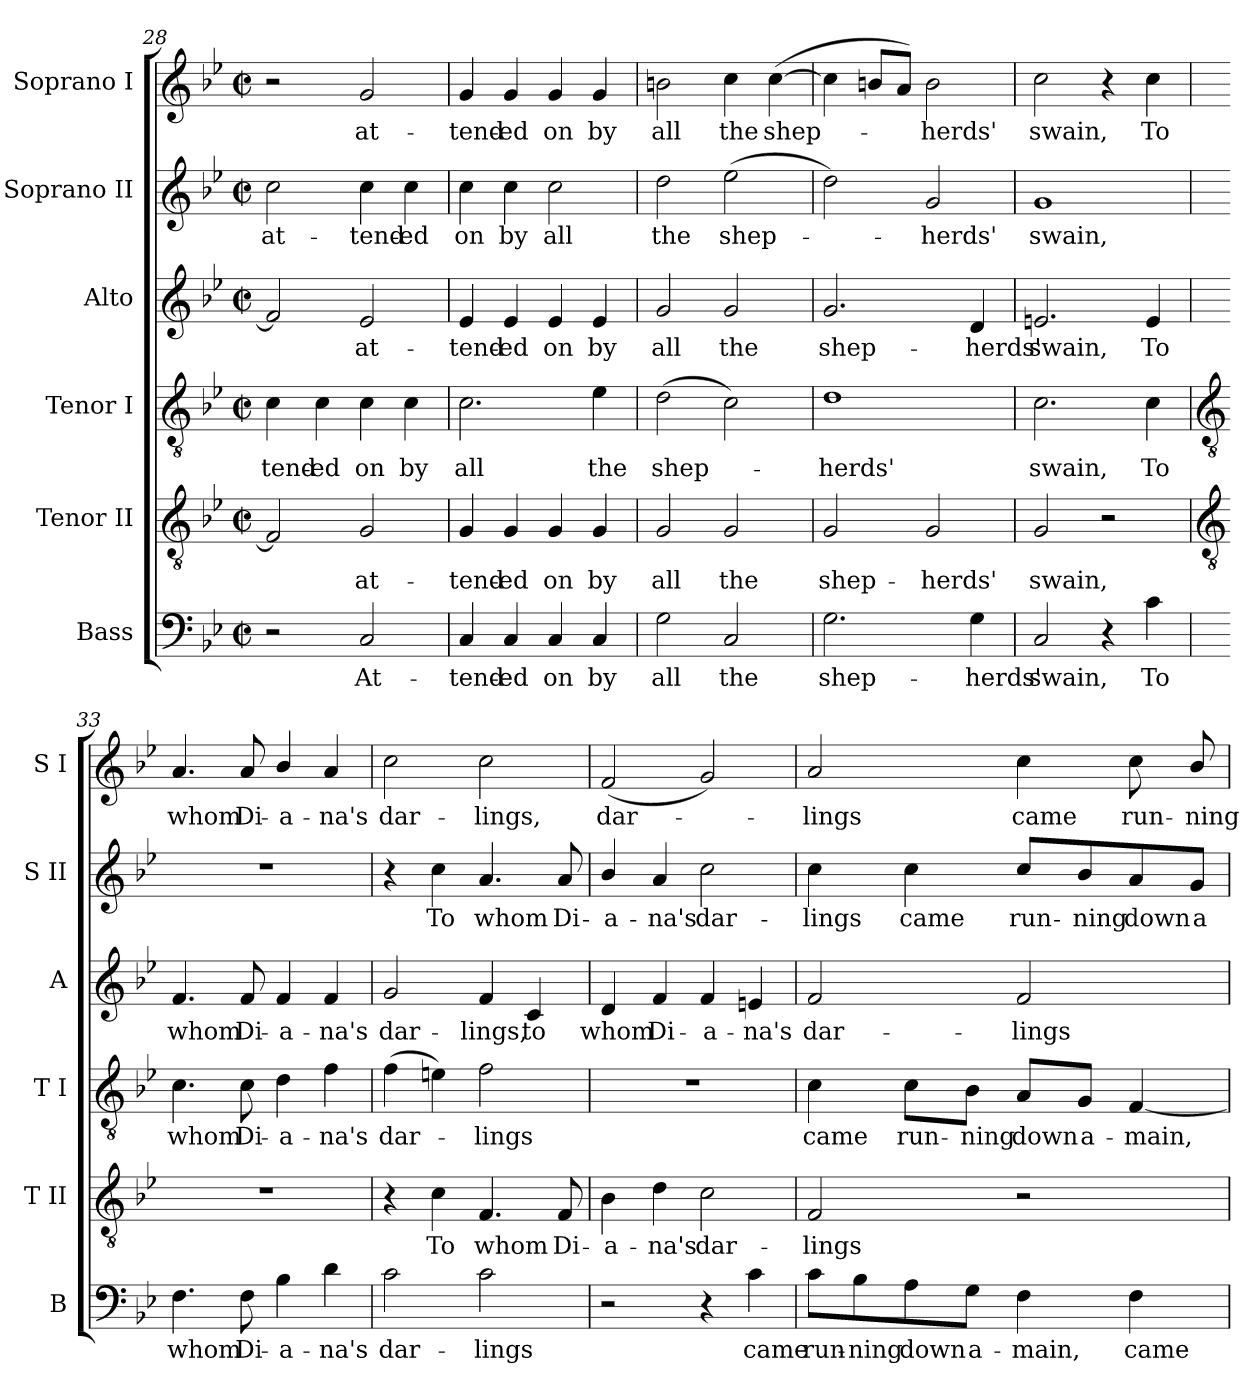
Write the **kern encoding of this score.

**kern	**text	**kern	**text	**kern	**text	**kern	**text	**kern	**text	**kern	**text
*part6	*part6	*part5	*part5	*part4	*part4	*part3	*part3	*part2	*part2	*part1	*part1
*staff6	*staff6	*staff5	*staff5	*staff4	*staff4	*staff3	*staff3	*staff2	*staff2	*staff1	*staff1
*I"Bass	*	*I"Tenor II	*	*I"Tenor I	*	*I"Alto	*	*I"Soprano II	*	*I"Soprano I	*
*I'B	*	*I'T II	*	*I'T I	*	*I'A	*	*I'S II	*	*I'S I	*
*clefF4	*	*clefGv2	*	*clefGv2	*	*clefG2	*	*clefG2	*	*clefG2	*
*k[b-e-]	*	*k[b-e-]	*	*k[b-e-]	*	*k[b-e-]	*	*k[b-e-]	*	*k[b-e-]	*
*B-:	*	*B-:	*	*B-:	*	*B-:	*	*B-:	*	*B-:	*
*M2/2	*	*M2/2	*	*M2/2	*	*M2/2	*	*M2/2	*	*M2/2	*
*met(c|)	*	*met(c|)	*	*met(c|)	*	*met(c|)	*	*met(c|)	*	*met(c|)	*
=28	=28	=28	=28	=28	=28	=28	=28	=28	=28	=28	=28
!	!	!	!	!	!LO:LY:b	!	!	!	!LO:LY:b	!	!
2r	.	2F]	.	4c	-tend-	2f]	.	2cc	at-	2r	.
!	!	!	!	!	!LO:LY:b	!	!	!	!	!	!
.	.	.	.	4c	-ed	.	.	.	.	.	.
!	!LO:LY:b	!	!LO:LY:b	!	!LO:LY:b	!	!LO:LY:b	!	!LO:LY:b	!	!LO:LY:b
2C	At-	2G	at-	4c	on	2e-	at-	4cc	-tend-	2g	at-
!	!	!	!	!	!LO:LY:b	!	!	!	!LO:LY:b	!	!
.	.	.	.	4c	by	.	.	4cc	-ed	.	.
=29	=29	=29	=29	=29	=29	=29	=29	=29	=29	=29	=29
!	!LO:LY:b	!	!LO:LY:b	!	!LO:LY:b	!	!LO:LY:b	!	!LO:LY:b	!	!LO:LY:b
4C	-tend-	4G	-tend-	2.c	all	4e-	-tend-	4cc	on	4g	-tend-
!	!LO:LY:b	!	!LO:LY:b	!	!	!	!LO:LY:b	!	!LO:LY:b	!	!LO:LY:b
4C	-ed	4G	-ed	.	.	4e-	-ed	4cc	by	4g	-ed
!	!LO:LY:b	!	!LO:LY:b	!	!	!	!LO:LY:b	!	!LO:LY:b	!	!LO:LY:b
4C	on	4G	on	.	.	4e-	on	2cc	all	4g	on
!	!LO:LY:b	!	!LO:LY:b	!	!LO:LY:b	!	!LO:LY:b	!	!	!	!LO:LY:b
4C	by	4G	by	4e-	the	4e-	by	.	.	4g	by
=30	=30	=30	=30	=30	=30	=30	=30	=30	=30	=30	=30
!	!LO:LY:b	!	!LO:LY:b	!	!LO:LY:b	!	!LO:LY:b	!	!LO:LY:b	!	!LO:LY:b
2G	all	2G	all	(>2d	shep-	2g	all	2dd	the	2bn	all
!	!LO:LY:b	!	!LO:LY:b	!	!	!	!LO:LY:b	!	!LO:LY:b	!	!LO:LY:b
2C	the	2G	the	2c)	.	2g	the	(>2ee-	shep-	4cc	the
!	!	!	!	!	!	!	!	!	!	!	!LO:LY:b
.	.	.	.	.	.	.	.	.	.	(<[4cc	shep-
=31	=31	=31	=31	=31	=31	=31	=31	=31	=31	=31	=31
!	!LO:LY:b	!	!LO:LY:b	!	!LO:LY:b	!	!LO:LY:b	!	!	!	!
2.G	shep-	2G	shep-	1d	herds'	2.g	shep-	2dd)	.	4cc]	.
.	.	.	.	.	.	.	.	.	.	8bnL	.
.	.	.	.	.	.	.	.	.	.	8aJ)	.
!	!	!	!LO:LY:b	!	!	!	!	!	!LO:LY:b	!	!LO:LY:b
.	.	2G	-herds'	.	.	.	.	2g	herds'	2b	herds'
!	!LO:LY:b	!	!	!	!	!	!LO:LY:b	!	!	!	!
4G	-herds'	.	.	.	.	4d	-herds'	.	.	.	.
=32	=32	=32	=32	=32	=32	=32	=32	=32	=32	=32	=32
!	!LO:LY:b	!	!LO:LY:b	!	!LO:LY:b	!	!LO:LY:b	!	!LO:LY:b	!	!LO:LY:b
2C	swain,	2G	swain,	2.c	swain,	2.en	swain,	1g	swain,	2cc	swain,
4r	.	2r	.	.	.	.	.	.	.	4r	.
!	!LO:LY:b	!	!	!	!LO:LY:b	!	!LO:LY:b	!	!	!	!LO:LY:b
4c	To	.	.	4c	To	4e	To	.	.	4cc	To
!!LO:LB:g=z
=33	=33	=33	=33	=33	=33	=33	=33	=33	=33	=33	=33
*	*	*clefGv2	*	*clefGv2	*	*	*	*	*	*	*
!	!LO:LY:b	!	!	!	!LO:LY:b	!	!LO:LY:b	!	!	!	!LO:LY:b
4.F	whom	1r	.	4.c	whom	4.f	whom	1r	.	4.a	whom
!	!LO:LY:b	!	!	!	!LO:LY:b	!	!LO:LY:b	!	!	!	!LO:LY:b
8F	Di-	.	.	8c	Di-	8f	Di-	.	.	8a	Di-
!	!LO:LY:b	!	!	!	!LO:LY:b	!	!LO:LY:b	!	!	!	!LO:LY:b
4B-	-a-	.	.	4d	-a-	4f	-a-	.	.	4b-/	-a-
!	!LO:LY:b	!	!	!	!LO:LY:b	!	!LO:LY:b	!	!	!	!LO:LY:b
4d	-na's	.	.	4f	-na's	4f	-na's	.	.	4a	-na's
=34	=34	=34	=34	=34	=34	=34	=34	=34	=34	=34	=34
!	!LO:LY:b	!	!	!	!LO:LY:b	!	!LO:LY:b	!	!	!	!LO:LY:b
2c	dar-	4r	.	(>4f	dar-	2g	dar-	4r	.	2cc	dar-
!	!	!	!LO:LY:b	!	!	!	!	!	!LO:LY:b	!	!
.	.	4c	To	4en)	.	.	.	4cc	To	.	.
!	!LO:LY:b	!	!LO:LY:b	!	!LO:LY:b	!	!LO:LY:b	!	!LO:LY:b	!	!LO:LY:b
2c	-lings	4.F	whom	2f	lings	4f	-lings,	4.a	whom	2cc	-lings,
!	!	!	!	!	!	!	!LO:LY:b	!	!	!	!
.	.	.	.	.	.	4c	to	.	.	.	.
!	!	!	!LO:LY:b	!	!	!	!	!	!LO:LY:b	!	!
.	.	8F	Di-	.	.	.	.	8a	Di-	.	.
=35	=35	=35	=35	=35	=35	=35	=35	=35	=35	=35	=35
!	!	!	!LO:LY:b	!	!	!	!LO:LY:b	!	!LO:LY:b	!	!LO:LY:b
2r	.	4B-	-a-	1r	.	4d	whom	4b-/	-a-	(<2f	dar-
!	!	!	!LO:LY:b	!	!	!	!LO:LY:b	!	!LO:LY:b	!	!
.	.	4d	-na's	.	.	4f	Di-	4a	-na's	.	.
!	!	!	!LO:LY:b	!	!	!	!LO:LY:b	!	!LO:LY:b	!	!
4r	.	2c	dar-	.	.	4f	-a-	2cc	dar-	2g)	.
!	!LO:LY:b	!	!	!	!	!	!LO:LY:b	!	!	!	!
4c	came	.	.	.	.	4en	-na's	.	.	.	.
=36	=36	=36	=36	=36	=36	=36	=36	=36	=36	=36	=36
!	!LO:LY:b	!	!LO:LY:b	!	!LO:LY:b	!	!LO:LY:b	!	!LO:LY:b	!	!LO:LY:b
8c\L	run-	2F	-lings	4c	came	2f	dar-	4cc	-lings	2a	lings
!	!LO:LY:b	!	!	!	!	!	!	!	!	!	!
8B-\	-ning	.	.	.	.	.	.	.	.	.	.
!	!LO:LY:b	!	!	!	!LO:LY:b	!	!	!	!LO:LY:b	!	!
8A\	down	.	.	8c\L	run-	.	.	4cc	came	.	.
!	!LO:LY:b	!	!	!	!LO:LY:b	!	!	!	!	!	!
8G\J	a-	.	.	8B-\J	-ning	.	.	.	.	.	.
!	!LO:LY:b	!	!	!	!LO:LY:b	!	!LO:LY:b	!	!LO:LY:b	!	!LO:LY:b
4F	-main,	2r	.	8A/L	down	2f	-lings	8cc/L	run-	4cc	came
!	!	!	!	!	!LO:LY:b	!	!	!	!LO:LY:b	!	!
.	.	.	.	8G/J	a-	.	.	8b-/	-ning	.	.
!	!LO:LY:b	!	!	!	!LO:LY:b	!	!	!	!LO:LY:b	!	!LO:LY:b
4F	came	.	.	[4F	-main,	.	.	8a/	down	8cc	run-
!	!	!	!	!	!	!	!	!	!LO:LY:b	!	!LO:LY:b
.	.	.	.	.	.	.	.	8g/J	a-	8b-/	-ning
=	=	=	=	=	=	=	=	=	=	=	=
*-	*-	*-	*-	*-	*-	*-	*-	*-	*-	*-	*-
